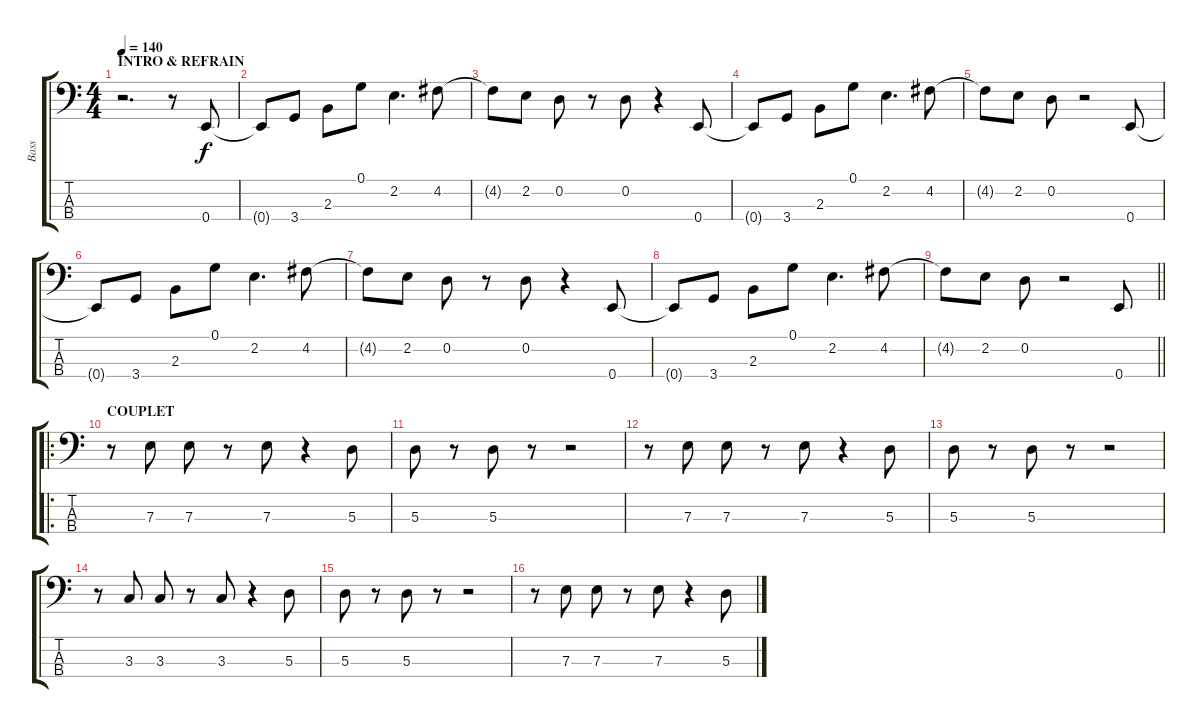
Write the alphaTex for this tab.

\track ("Bass" "Bass") {instrument electricbassfinger}
\staff {score tabs}
\tuning (G2 D2 A1 E1) {hide}
\ts (4 4)
\section ("" "INTRO & REFRAIN")
\tempo 140
\clef f4
\ks c
r.2{d dy f instrument electricbassfinger} r.8 0.4.8 |
0.4{t}.8 3.4.8 2.3.8 0.1.8 2.2.4{d} 4.2.8 |
4.2{t}.8 2.2.8 0.2.8 r.8 0.2.8 r.4 0.4.8 |
0.4{t}.8 3.4.8 2.3.8 0.1.8 2.2.4{d} 4.2.8 |
4.2{t}.8 2.2.8 0.2.8 r.2 0.4.8 |
0.4{t}.8 3.4.8 2.3.8 0.1.8 2.2.4{d} 4.2.8 |
4.2{t}.8 2.2.8 0.2.8 r.8 0.2.8 r.4 0.4.8 |
0.4{t}.8 3.4.8 2.3.8 0.1.8 2.2.4{d} 4.2.8 |
\barLineRight lightlight
4.2{t}.8 2.2.8 0.2.8 r.2 0.4.8 |
\ro
\section ("" "COUPLET")
r.8 7.3.8 7.3.8 r.8 7.3.8 r.4 5.3.8 |
5.3.8 r.8 5.3.8 r.8 r.2 |
r.8 7.3.8 7.3.8 r.8 7.3.8 r.4 5.3.8 |
5.3.8 r.8 5.3.8 r.8 r.2 |
r.8 3.3.8 3.3.8 r.8 3.3.8 r.4 5.3.8 |
5.3.8 r.8 5.3.8 r.8 r.2 |
r.8 7.3.8 7.3.8 r.8 7.3.8 r.4 5.3.8
